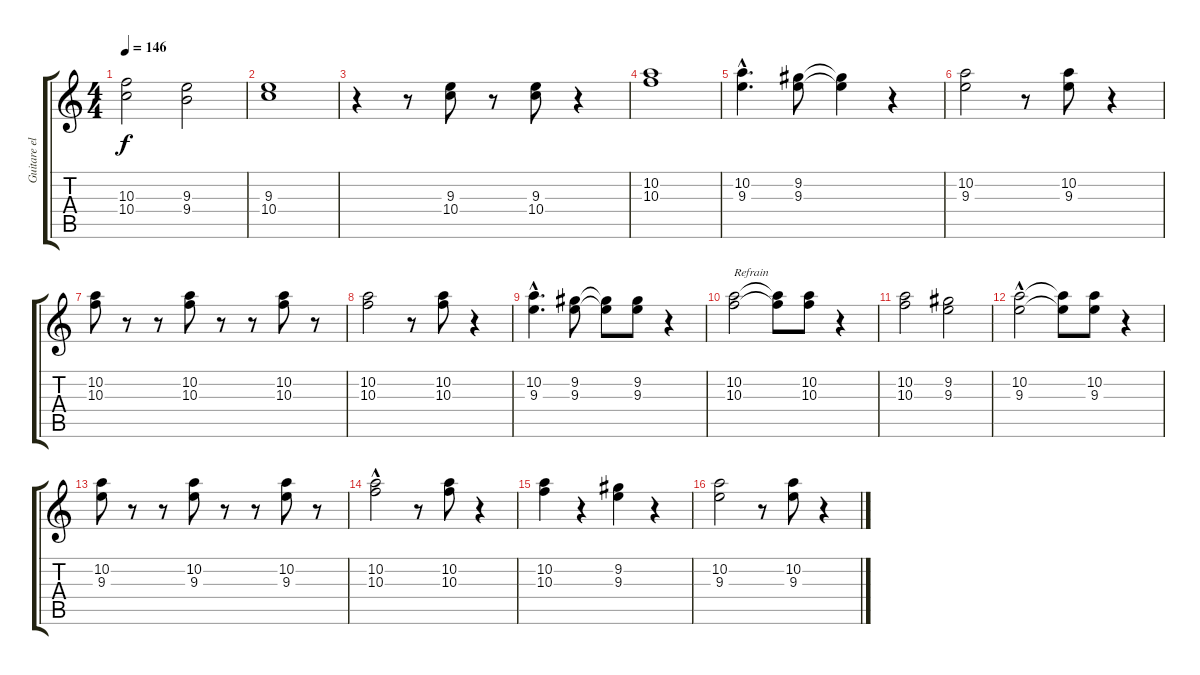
\track ("Guitare electrique" "Guitare el") {instrument electricguitarmuted}
\staff {score tabs}
\tuning (E4 B3 G3 D3 A2 E2) {hide}
\ts (4 4)
\tempo 146
\clef g2
\ks c
(10.3{t} 10.4{t}).2{dy f} (9.3 9.4).2 |
(9.3 10.4).1 |
r.4 r.8 (9.3 10.4).8 r.8 (9.3 10.4).8 r.4 |
(10.2 10.3).1 |
(10.2{hac} 9.3{hac}).4{d} (9.2 9.3).8 (9.2{t} 9.3{t}).4 r.4 |
(10.2 9.3).2 r.8 (10.2 9.3).8 r.4 |
(10.2 10.3).8 r.8 r.8 (10.2 10.3).8 r.8 r.8 (10.2 10.3).8 r.8 |
(10.2 10.3).2 r.8 (10.2 10.3).8 r.4 |
(10.2{hac} 9.3{hac}).4{d} (9.2 9.3).8 (9.2{t} 9.3{t}).8 (9.2 9.3).8 r.4 |
(10.2 10.3).2{txt "Refrain"} (10.2{t} 10.3{t}).8 (10.2 10.3).8 r.4 |
(10.2 10.3).2 (9.2 9.3).2 |
(10.2{hac} 9.3).2 (10.2{t} 9.3{t}).8 (10.2 9.3).8 r.4 |
(10.2 9.3).8 r.8 r.8 (10.2 9.3).8 r.8 r.8 (10.2 9.3).8 r.8 |
(10.2 10.3{hac}).2 r.8 (10.2 10.3).8 r.4 |
(10.2 10.3).4 r.4 (9.2 9.3).4 r.4 |
(10.2 9.3).2 r.8 (10.2 9.3).8 r.4
